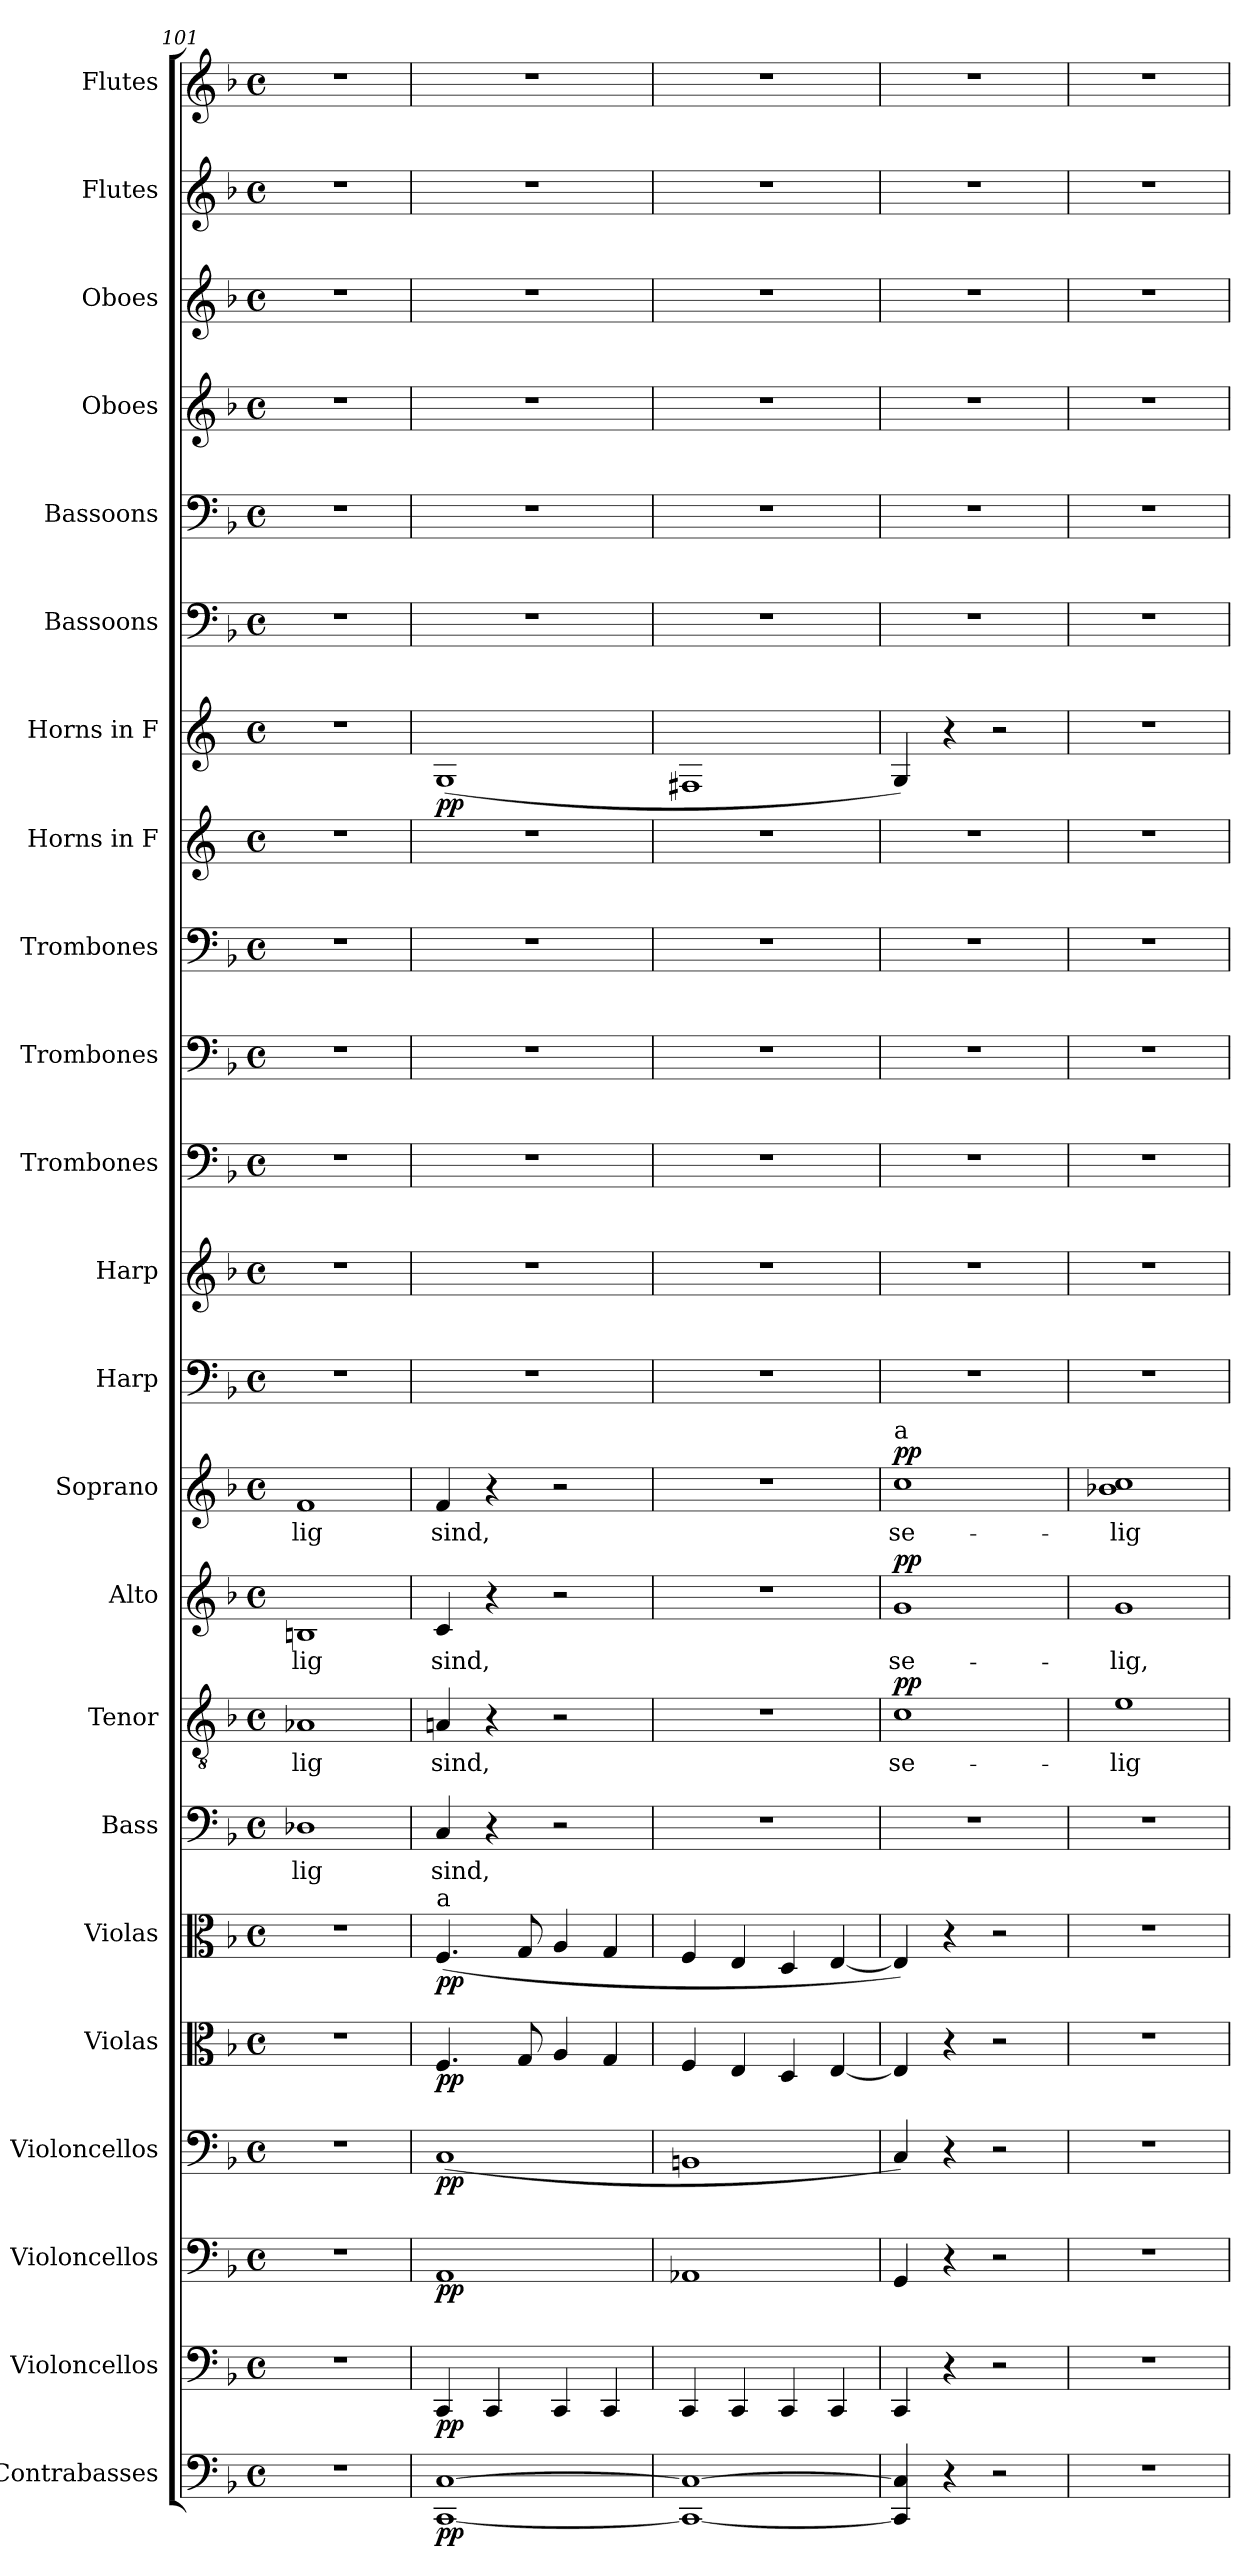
**kern	**dynam	**kern	**dynam	**kern	**dynam	**kern	**dynam	**kern	**dynam	**kern	**dynam	**kern	**text	**kern	**text	**dynam	**kern	**text	**dynam	**kern	**text	**dynam	**kern	**kern	**kern	**kern	**kern	**kern	**kern	**dynam	**kern	**kern	**kern	**kern	**kern	**kern
*part23	*part23	*part22	*part22	*part21	*part21	*part20	*part20	*part19	*part19	*part18	*part18	*part17	*part17	*part16	*part16	*part16	*part15	*part15	*part15	*part14	*part14	*part14	*part13	*part12	*part11	*part10	*part9	*part8	*part7	*part7	*part6	*part5	*part4	*part3	*part2	*part1
*staff23	*staff23	*staff22	*staff22	*staff21	*staff21	*staff20	*staff20	*staff19	*staff19	*staff18	*staff18	*staff17	*staff17	*staff16	*staff16	*staff16	*staff15	*staff15	*staff15	*staff14	*staff14	*staff14	*staff13	*staff12	*staff11	*staff10	*staff9	*staff8	*staff7	*staff7	*staff6	*staff5	*staff4	*staff3	*staff2	*staff1
*I"Contrabasses	*	*I"Violoncellos	*	*I"Violoncellos	*	*I"Violoncellos	*	*I"Violas	*	*I"Violas	*	*I"Bass	*	*I"Tenor	*	*	*I"Alto	*	*	*I"Soprano	*	*	*I"Harp	*I"Harp	*I"Trombones	*I"Trombones	*I"Trombones	*I"Horns in F	*I"Horns in F	*	*I"Bassoons	*I"Bassoons	*I"Oboes	*I"Oboes	*I"Flutes	*I"Flutes
*I'Cb	*	*I'Vc	*	*I'Vc	*	*I'Vc	*	*I'Vla	*	*I'Vla	*	*I'B	*	*I'T	*	*	*I'A	*	*	*I'S	*	*	*I'Hp	*I'Hp	*I'Tbn	*I'Tbn	*I'Tbn	*I'Hn	*I'Hn	*	*I'Bsn	*I'Bsn	*I'Ob	*I'Ob	*I'Fl	*I'Fl
*clefF4	*	*clefF4	*	*clefF4	*	*clefF4	*	*clefC3	*	*clefC3	*	*clefF4	*	*clefGv2	*	*	*clefG2	*	*	*clefG2	*	*	*clefF4	*clefG2	*clefF4	*clefF4	*clefF4	*clefG2	*clefG2	*	*clefF4	*clefF4	*clefG2	*clefG2	*clefG2	*clefG2
*ITrd7c12	*	*	*	*	*	*	*	*	*	*	*	*	*	*	*	*	*	*	*	*	*	*	*	*	*	*	*	*ITrd4c7	*ITrd4c7	*	*	*	*	*	*	*
*k[b-]	*	*k[b-]	*	*k[b-]	*	*k[b-]	*	*k[b-]	*	*k[b-]	*	*k[b-]	*	*k[b-]	*	*	*k[b-]	*	*	*k[b-]	*	*	*k[b-]	*k[b-]	*k[b-]	*k[b-]	*k[b-]	*k[b-]	*k[b-]	*	*k[b-]	*k[b-]	*k[b-]	*k[b-]	*k[b-]	*k[b-]
*M4/4	*	*M4/4	*	*M4/4	*	*M4/4	*	*M4/4	*	*M4/4	*	*M4/4	*	*M4/4	*	*	*M4/4	*	*	*M4/4	*	*	*M4/4	*M4/4	*M4/4	*M4/4	*M4/4	*M4/4	*M4/4	*	*M4/4	*M4/4	*M4/4	*M4/4	*M4/4	*M4/4
*met(c)	*	*met(c)	*	*met(c)	*	*met(c)	*	*met(c)	*	*met(c)	*	*met(c)	*	*met(c)	*	*	*met(c)	*	*	*met(c)	*	*	*met(c)	*met(c)	*met(c)	*met(c)	*met(c)	*met(c)	*met(c)	*	*met(c)	*met(c)	*met(c)	*met(c)	*met(c)	*met(c)
=101	=101	=101	=101	=101	=101	=101	=101	=101	=101	=101	=101	=101	=101	=101	=101	=101	=101	=101	=101	=101	=101	=101	=101	=101	=101	=101	=101	=101	=101	=101	=101	=101	=101	=101	=101	=101
1r	.	1r	.	1r	.	1r	.	1r	.	1r	.	1D-X	-lig	1A-X	-lig	.	1Bn	-lig	.	1f	-lig	.	1r	1r	1r	1r	1r	1r	1r	.	1r	1r	1r	1r	1r	1r
=102	=102	=102	=102	=102	=102	=102	=102	=102	=102	=102	=102	=102	=102	=102	=102	=102	=102	=102	=102	=102	=102	=102	=102	=102	=102	=102	=102	=102	=102	=102	=102	=102	=102	=102	=102	=102
!	!	!	!	!	!	!	!	!	!	!LO:TX:a:t=a	!	!	!	!	!	!	!	!	!	!	!	!	!	!	!	!	!	!	!	!	!	!	!	!	!	!
!	!LO:DY:b	!	!LO:DY:b	!	!LO:DY:b	!	!LO:DY:b	!	!LO:DY:b	!	!LO:DY:b	!	!	!	!	!	!	!	!	!	!	!	!	!	!	!	!	!	!	!LO:DY:b	!	!	!	!	!	!
[1CCC [1CC	pp	4CC/	pp	1AA	pp	(1C	pp	4.F/	pp	(4.F/	pp	4C/	sind,	4An/	sind,	.	4c/	sind,	.	4f/	sind,	.	1r	1r	1r	1r	1r	1r	(1C	pp	1r	1r	1r	1r	1r	1r
.	.	4CC/	.	.	.	.	.	.	.	.	.	4r	.	4r	.	.	4r	.	.	4r	.	.	.	.	.	.	.	.	.	.	.	.	.	.	.	.
.	.	.	.	.	.	.	.	8G/	.	8G/	.	.	.	.	.	.	.	.	.	.	.	.	.	.	.	.	.	.	.	.	.	.	.	.	.	.
.	.	4CC/	.	.	.	.	.	4A/	.	4A/	.	2r	.	2r	.	.	2r	.	.	2r	.	.	.	.	.	.	.	.	.	.	.	.	.	.	.	.
.	.	4CC/	.	.	.	.	.	4G/	.	4G/	.	.	.	.	.	.	.	.	.	.	.	.	.	.	.	.	.	.	.	.	.	.	.	.	.	.
!!LO:PB:g=z
=103	=103	=103	=103	=103	=103	=103	=103	=103	=103	=103	=103	=103	=103	=103	=103	=103	=103	=103	=103	=103	=103	=103	=103	=103	=103	=103	=103	=103	=103	=103	=103	=103	=103	=103	=103	=103
1CCC_ 1CC_	.	4CC/	.	1AA-X	.	1BBn	.	4F/	.	4F/	.	1r	.	1r	.	.	1r	.	.	1r	.	.	1r	1r	1r	1r	1r	1r	1BBn	.	1r	1r	1r	1r	1r	1r
.	.	4CC/	.	.	.	.	.	4E/	.	4E/	.	.	.	.	.	.	.	.	.	.	.	.	.	.	.	.	.	.	.	.	.	.	.	.	.	.
.	.	4CC/	.	.	.	.	.	4D/	.	4D/	.	.	.	.	.	.	.	.	.	.	.	.	.	.	.	.	.	.	.	.	.	.	.	.	.	.
.	.	4CC/	.	.	.	.	.	[4E/	.	[4E/	.	.	.	.	.	.	.	.	.	.	.	.	.	.	.	.	.	.	.	.	.	.	.	.	.	.
=104	=104	=104	=104	=104	=104	=104	=104	=104	=104	=104	=104	=104	=104	=104	=104	=104	=104	=104	=104	=104	=104	=104	=104	=104	=104	=104	=104	=104	=104	=104	=104	=104	=104	=104	=104	=104
!	!	!	!	!	!	!	!	!	!	!	!	!	!	!	!	!	!	!	!	!LO:TX:a:t=a	!	!	!	!	!	!	!	!	!	!	!	!	!	!	!	!
!	!	!	!	!	!	!	!	!	!	!	!	!	!	!	!	!LO:DY:a	!	!	!LO:DY:a	!	!	!LO:DY:a	!	!	!	!	!	!	!	!	!	!	!	!	!	!
4CCC/] 4CC/]	.	4CC/	.	4GG/	.	4C/)	.	4E/]	.	4E/])	.	1r	.	1c	se-	pp	1g	se-	pp	1cc	se-	pp	1r	1r	1r	1r	1r	1r	4C/)	.	1r	1r	1r	1r	1r	1r
4r	.	4r	.	4r	.	4r	.	4r	.	4r	.	.	.	.	.	.	.	.	.	.	.	.	.	.	.	.	.	.	4r	.	.	.	.	.	.	.
2r	.	2r	.	2r	.	2r	.	2r	.	2r	.	.	.	.	.	.	.	.	.	.	.	.	.	.	.	.	.	.	2r	.	.	.	.	.	.	.
=105	=105	=105	=105	=105	=105	=105	=105	=105	=105	=105	=105	=105	=105	=105	=105	=105	=105	=105	=105	=105	=105	=105	=105	=105	=105	=105	=105	=105	=105	=105	=105	=105	=105	=105	=105	=105
1r	.	1r	.	1r	.	1r	.	1r	.	1r	.	1r	.	1e	-lig	.	1g	-lig,	.	1b-X 1cc	-lig	.	1r	1r	1r	1r	1r	1r	1r	.	1r	1r	1r	1r	1r	1r
=	=	=	=	=	=	=	=	=	=	=	=	=	=	=	=	=	=	=	=	=	=	=	=	=	=	=	=	=	=	=	=	=	=	=	=	=
*-	*-	*-	*-	*-	*-	*-	*-	*-	*-	*-	*-	*-	*-	*-	*-	*-	*-	*-	*-	*-	*-	*-	*-	*-	*-	*-	*-	*-	*-	*-	*-	*-	*-	*-	*-	*-
